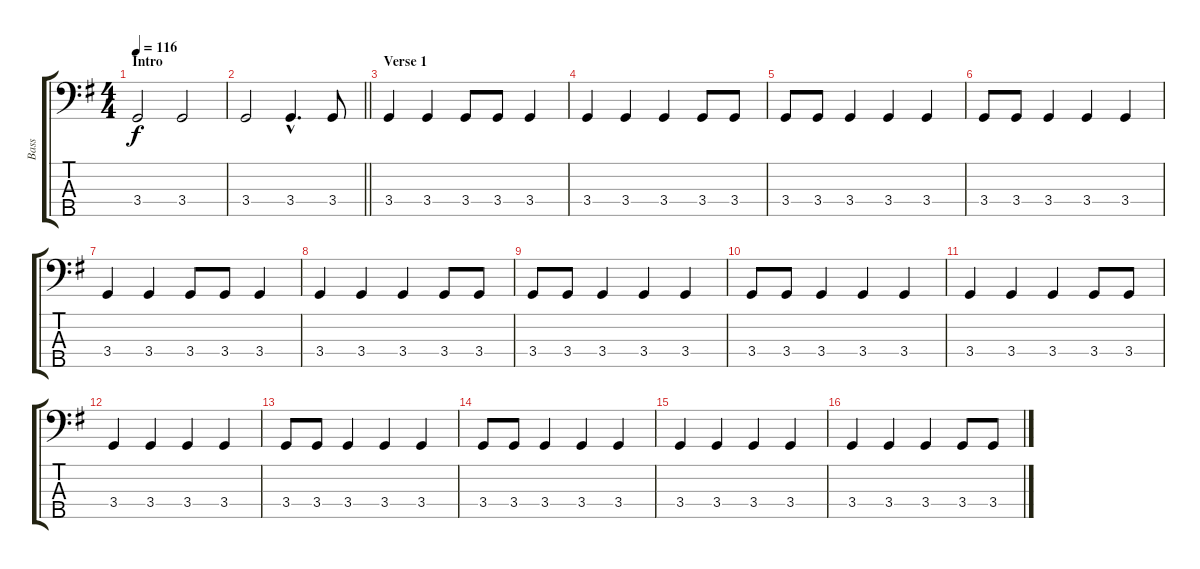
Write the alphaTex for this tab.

\track ("Bass" "Bass") {instrument electricbassfinger}
\staff {score tabs}
\tuning (G2 D2 A1 E1 B0) {hide}
\ts (4 4)
\section ("" "Intro")
\tempo 116
\clef f4
\ks g
3.4.2{dy f instrument electricbassfinger} 3.4.2 |
\barLineRight lightlight
3.4.2 3.4{hac}.4{d} 3.4.8 |
\section ("" "Verse 1")
3.4.4 3.4.4 3.4.8 3.4.8 3.4.4 |
3.4.4 3.4.4 3.4.4 3.4.8 3.4.8 |
3.4.8 3.4.8 3.4.4 3.4.4 3.4.4 |
3.4.8 3.4.8 3.4.4 3.4.4 3.4.4 |
3.4.4 3.4.4 3.4.8 3.4.8 3.4.4 |
3.4.4 3.4.4 3.4.4 3.4.8 3.4.8 |
3.4.8 3.4.8 3.4.4 3.4.4 3.4.4 |
3.4.8 3.4.8 3.4.4 3.4.4 3.4.4 |
3.4.4 3.4.4 3.4.4 3.4.8 3.4.8 |
3.4.4 3.4.4 3.4.4 3.4.4 |
3.4.8 3.4.8 3.4.4 3.4.4 3.4.4 |
3.4.8 3.4.8 3.4.4 3.4.4 3.4.4 |
3.4.4 3.4.4 3.4.4 3.4.4 |
3.4.4 3.4.4 3.4.4 3.4.8 3.4.8
